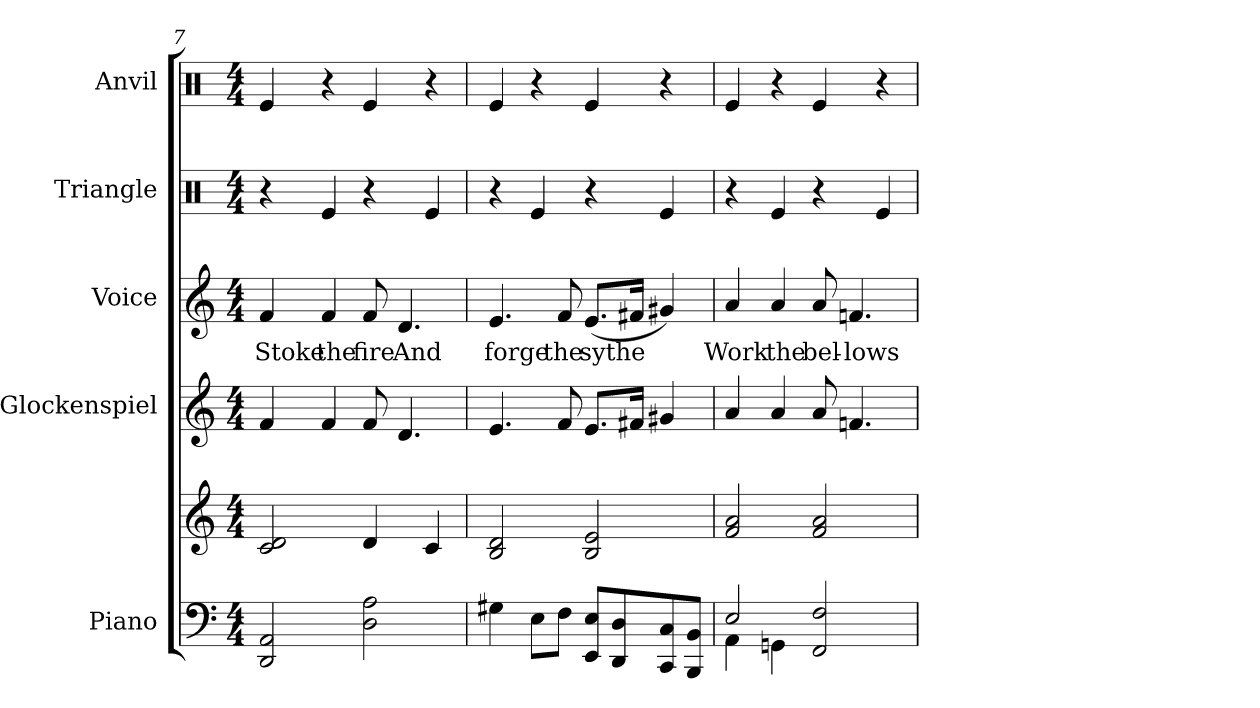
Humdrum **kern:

**kern	**kern	**kern	**kern	**text	**kern	**kern
*part5	*part5	*part4	*part3	*part3	*part2	*part1
*staff6	*staff5	*staff4	*staff3	*staff3	*staff2	*staff1
*I"Piano	*	*I"Glockenspiel	*I"Voice	*	*I"Triangle	*I"Anvil
*I'Pno.	*	*I'Glock.	*I'Voice	*	*I'Tri.	*I'Anv.
*clefF4	*clefG2	*clefG2	*clefG2	*	*clefX	*clefX
*	*	*ITrd-14c-24	*	*	*	*
*k[]	*k[]	*k[]	*k[]	*	*k[]	*k[]
*C:	*C:	*C:	*C:	*	*C:	*C:
*M4/4	*M4/4	*M4/4	*M4/4	*	*M4/4	*M4/4
=7	=7	=7	=7	=7	=7	=7
!	!	!	!	!LO:LY:b:color=#000000	!	!
2DDi/ 2AAi	2ci/ 2di	4fffi/	4fi/	Stoke	4r	4Rei/
!	!	!	!	!LO:LY:b:color=#000000	!	!
.	.	4fffi/	4fi/	the	4Rei/	4r
!	!	!	!	!LO:LY:b:color=#000000	!	!
2Di\ 2Ai	4di/	8fffi/	8fi/	fire	4r	4Rei/
!	!	!	!	!LO:LY:b:color=#000000	!	!
.	.	4.dddi/	4.di/	And	.	.
.	4ci/	.	.	.	4Rei/	4r
!!LO:LB:g=z
=8	=8	=8	=8	=8	=8	=8
!	!	!	!	!LO:LY:b:color=#000000	!	!
4G#Xi\	2Bi/ 2di	4.eeei/	4.ei/	forge	4r	4Rei/
8Ei\L	.	.	.	.	4Rei/	4r
!	!	!	!	!LO:LY:b:color=#000000	!	!
8Fi\J	.	8fffi/	8fi/	the	.	.
!	!	!	!	!LO:LY:b:color=#000000	!	!
8EEi/ 8EiL	2Bi/ 2ei	8.eeei/L	(8.ei/L	sythe	4r	4Rei/
8DDi/ 8Di	.	.	.	.	.	.
.	.	16fff#Xi/Jk	16f#Xi/Jk	.	.	.
8CCi/ 8Ci	.	4ggg#Xi/	4g#Xi/)	.	4Rei/	4r
8BBBi/ 8BBiJ	.	.	.	.	.	.
=9	=9	=9	=9	=9	=9	=9
*^	*	*	*	*	*	*
!	!	!	!	!	!LO:LY:b:color=#000000	!	!
2Ei/	4AAi\	2fi/ 2ai	4aaai/	4ai/	Work	4r	4Rei/
!	!	!	!	!	!LO:LY:b:color=#000000	!	!
.	4GGni\	.	4aaai/	4ai/	the	4Rei/	4r
!	!	!	!	!	!LO:LY:b:color=#000000	!	!
2FFi/ 2Fi	2ryy	2fi/ 2ai	8aaai/	8ai/	bel-	4r	4Rei/
!	!	!	!	!	!LO:LY:b:color=#000000	!	!
.	.	.	4.fffni/	4.fni/	-lows	.	.
.	.	.	.	.	.	4Rei/	4r
*v	*v	*	*	*	*	*	*
=	=	=	=	=	=	=
*-	*-	*-	*-	*-	*-	*-
